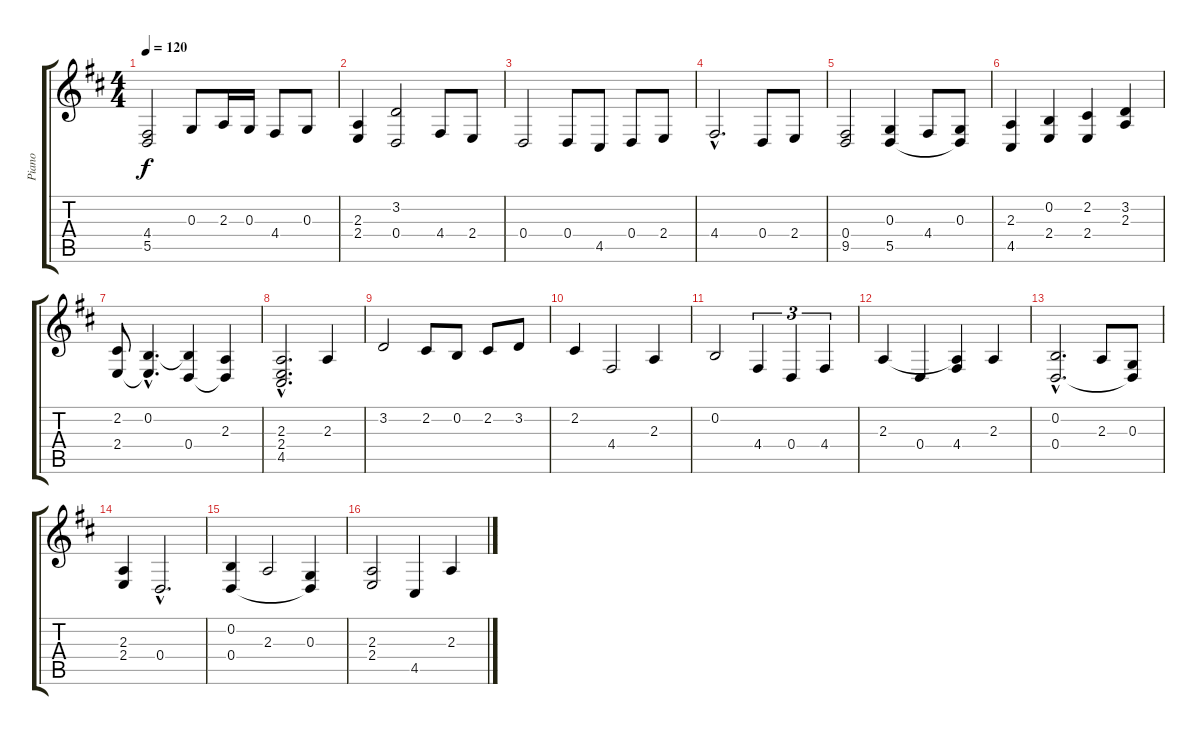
\track ("Piano" "Piano") {instrument brightacousticpiano}
\staff {score tabs}
\tuning (E4 B3 G3 D3 A2 E2) {hide}
\ts (4 4)
\tempo 120
\clef g2
\ks d
(4.4 5.5).2{dy f} 0.3.8 2.3.16 0.3.16 4.4.8 0.3.8 |
(2.3 2.4).4 (3.2 0.4).2 4.4.8 2.4.8 |
0.4.2 0.4.8 4.5.8 0.4.8 2.4.8 |
4.4{hac}.2{d} 0.4.8 2.4.8 |
(0.4 9.5).2 (0.3 5.5).4 4.4.8 (0.3 5.5{t}).8 |
(2.3 4.5).4 (0.2 2.4).4 (2.2 2.4).4 (3.2 2.3).4 |
(2.2 2.4).8 (0.2{hac} 2.4{hac t}).4{d} (0.2{t} 0.4).4 (2.3 0.4{t}).4 |
(2.3{hac} 2.4{hac} 4.5{hac}).2{d} 2.3.4 |
3.2.2 2.2.8 0.2.8 2.2.8 3.2.8 |
2.2.4 4.4.2 2.3.4 |
0.2.2 4.4.4{tu (3 2)} 0.4.4{tu (3 2)} 4.4.4{tu (3 2)} |
2.3.4 0.4.4 (2.3{t} 4.4).4 2.3.4 |
(0.2{hac} 0.4{hac}).2{d} 2.3.8 (0.3 0.4{t}).8 |
(2.3 2.4).4 0.4{hac}.2{d} |
(0.2 0.4).4 2.3.2 (0.3 0.4{t}).4 |
(2.3 2.4).2 4.5.4 2.3.4
